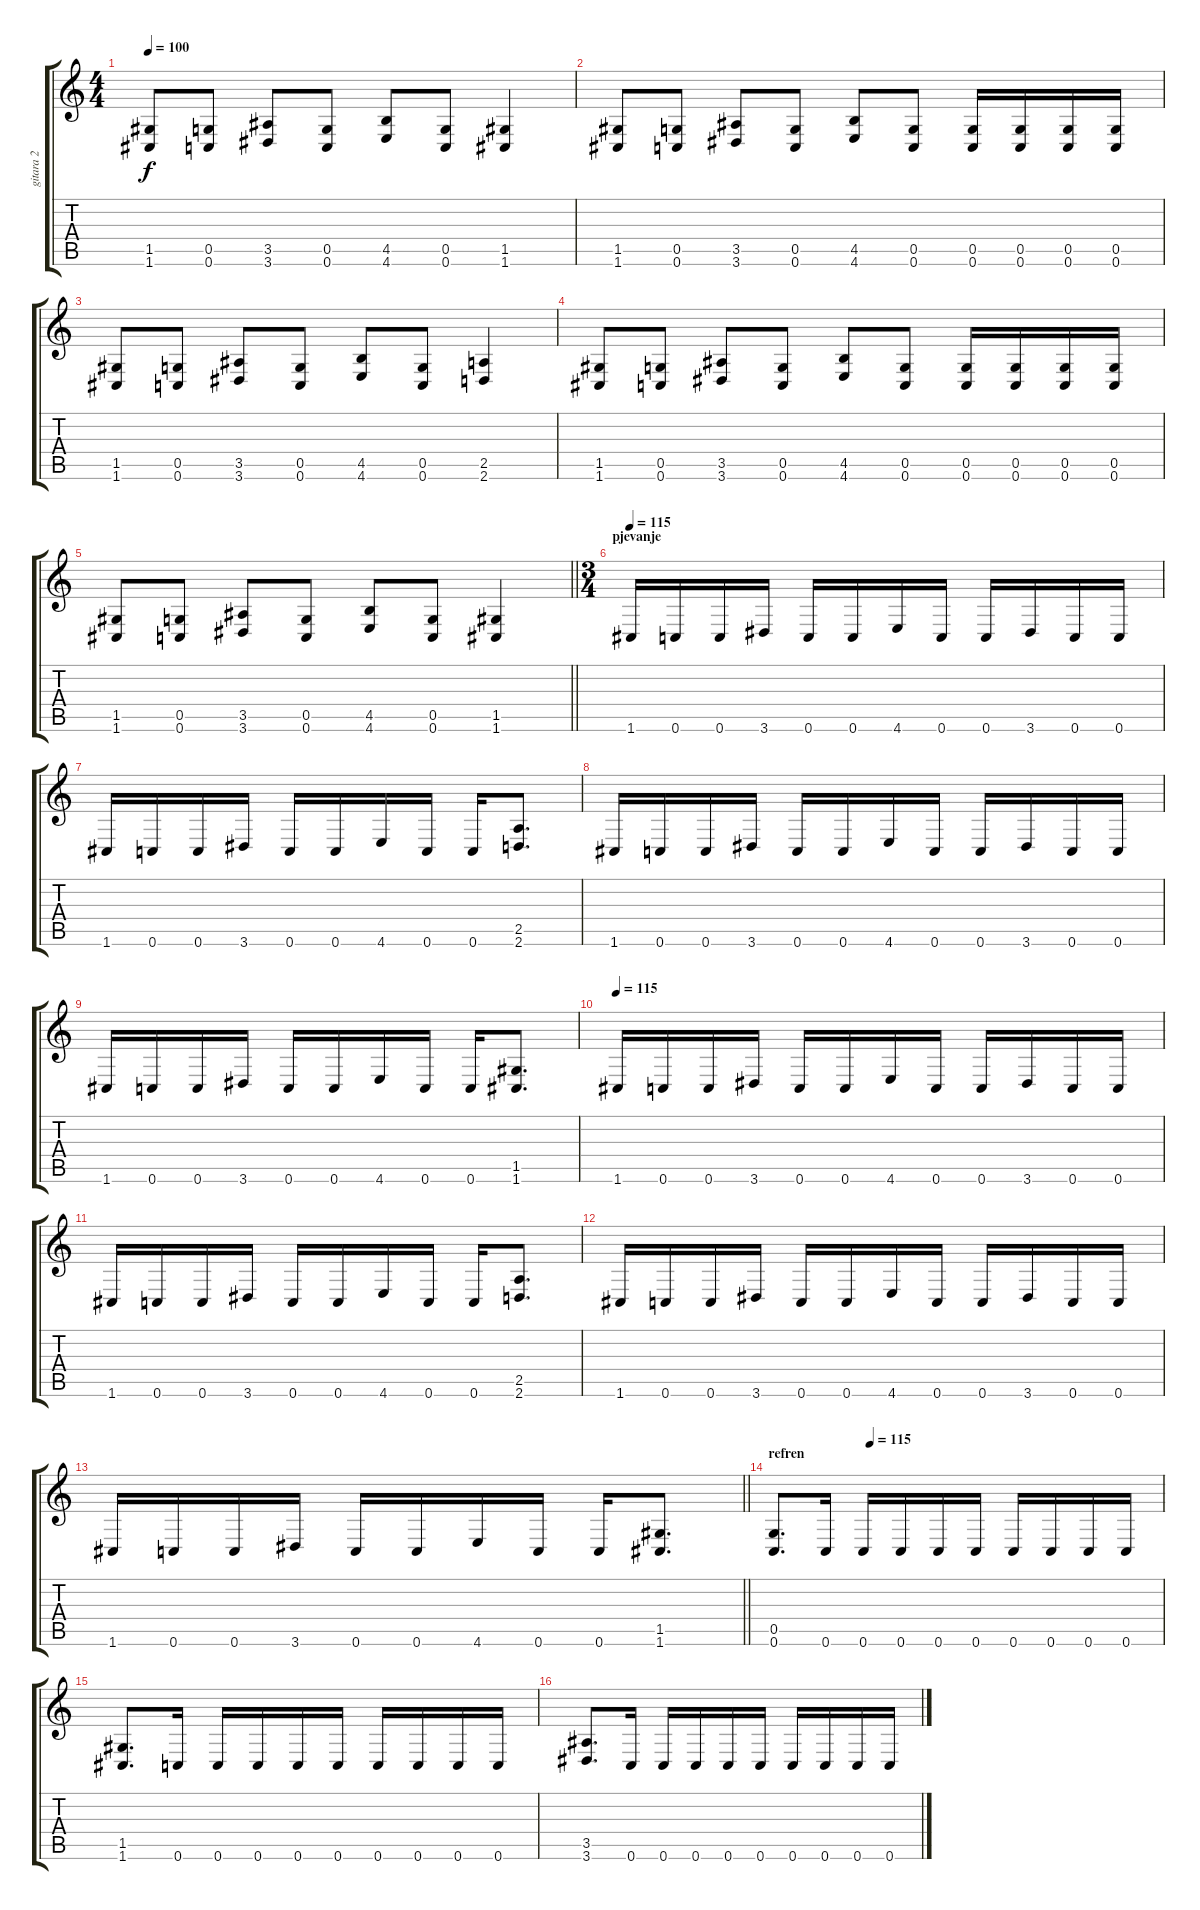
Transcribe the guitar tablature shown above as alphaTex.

\track ("gitara 2" "gitara 2") {instrument distortionguitar}
\staff {score tabs}
\tuning (D4 A3 F3 C3 G2 C2) {hide}
\ts (4 4)
\tempo 100
\clef g2
\ks c
(1.5 1.6).8{dy f} (0.5 0.6).8 (3.5 3.6).8 (0.5 0.6).8 (4.5 4.6).8 (0.5 0.6).8 (1.5 1.6).4 |
(1.5 1.6).8 (0.5 0.6).8 (3.5 3.6).8 (0.5 0.6).8 (4.5 4.6).8 (0.5 0.6).8 (0.5 0.6).16 (0.5 0.6).16 (0.5 0.6).16 (0.5 0.6).16 |
(1.5 1.6).8 (0.5 0.6).8 (3.5 3.6).8 (0.5 0.6).8 (4.5 4.6).8 (0.5 0.6).8 (2.5 2.6).4 |
(1.5 1.6).8 (0.5 0.6).8 (3.5 3.6).8 (0.5 0.6).8 (4.5 4.6).8 (0.5 0.6).8 (0.5 0.6).16 (0.5 0.6).16 (0.5 0.6).16 (0.5 0.6).16 |
\barLineRight lightlight
(1.5 1.6).8 (0.5 0.6).8 (3.5 3.6).8 (0.5 0.6).8 (4.5 4.6).8 (0.5 0.6).8 (1.5 1.6).4 |
\ts (3 4)
\section ("" "pjevanje")
\tempo 115
1.6.16 0.6.16 0.6.16 3.6.16 0.6.16 0.6.16 4.6.16 0.6.16 0.6.16 3.6.16 0.6.16 0.6.16 |
1.6.16 0.6.16 0.6.16 3.6.16 0.6.16 0.6.16 4.6.16 0.6.16 0.6.16 (2.5 2.6).8{d} |
1.6.16 0.6.16 0.6.16 3.6.16 0.6.16 0.6.16 4.6.16 0.6.16 0.6.16 3.6.16 0.6.16 0.6.16 |
1.6.16 0.6.16 0.6.16 3.6.16 0.6.16 0.6.16 4.6.16 0.6.16 0.6.16 (1.5 1.6).8{d} |
\tempo 115
1.6.16 0.6.16 0.6.16 3.6.16 0.6.16 0.6.16 4.6.16 0.6.16 0.6.16 3.6.16 0.6.16 0.6.16 |
1.6.16 0.6.16 0.6.16 3.6.16 0.6.16 0.6.16 4.6.16 0.6.16 0.6.16 (2.5 2.6).8{d} |
1.6.16 0.6.16 0.6.16 3.6.16 0.6.16 0.6.16 4.6.16 0.6.16 0.6.16 3.6.16 0.6.16 0.6.16 |
\barLineRight lightlight
1.6.16 0.6.16 0.6.16 3.6.16 0.6.16 0.6.16 4.6.16 0.6.16 0.6.16 (1.5 1.6).8{d} |
\section ("" "refren")
\tempo (115 0.25)
(0.5 0.6).8{d} 0.6.16 0.6.16 0.6.16 0.6.16 0.6.16 0.6.16 0.6.16 0.6.16 0.6.16 |
(1.5 1.6).8{d} 0.6.16 0.6.16 0.6.16 0.6.16 0.6.16 0.6.16 0.6.16 0.6.16 0.6.16 |
(3.5 3.6).8{d} 0.6.16 0.6.16 0.6.16 0.6.16 0.6.16 0.6.16 0.6.16 0.6.16 0.6.16
